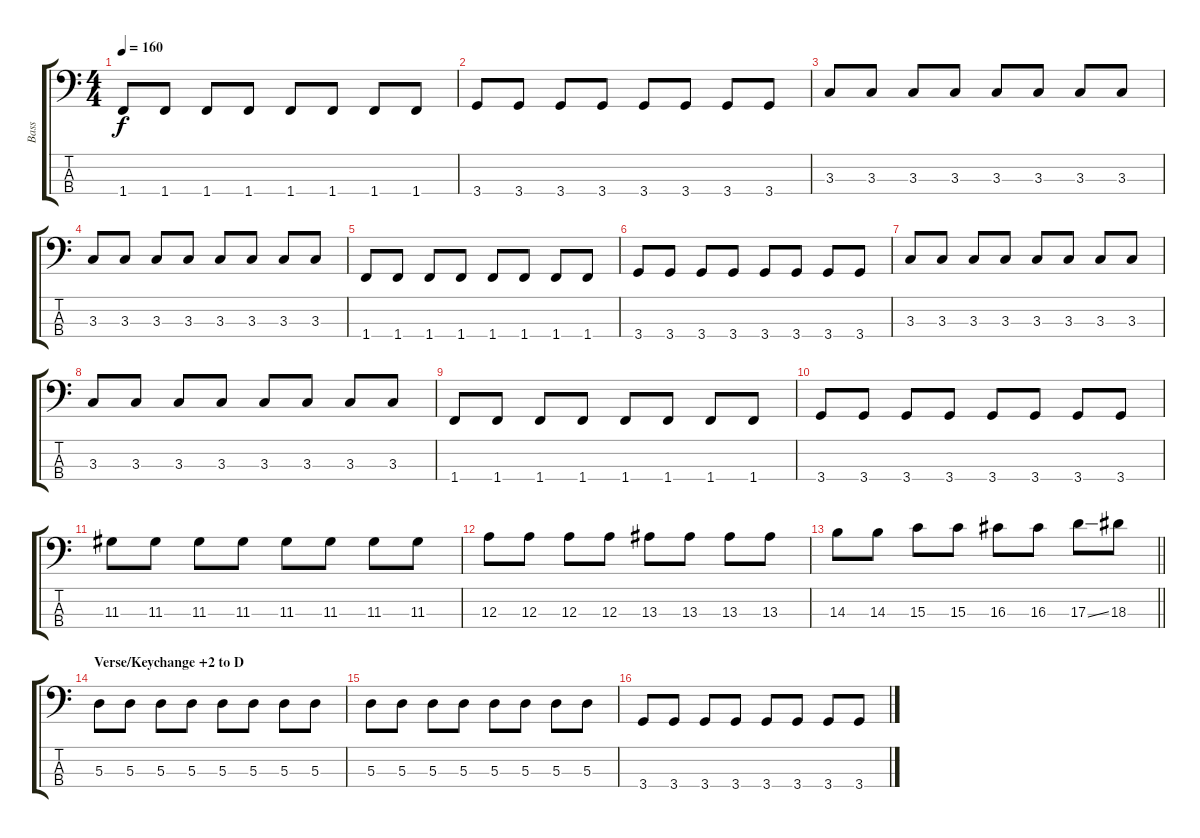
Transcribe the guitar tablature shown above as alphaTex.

\track ("Bass" "Bass") {instrument electricbassfinger}
\staff {score tabs}
\tuning (G2 D2 A1 E1) {hide}
\ts (4 4)
\tempo 160
\clef f4
\ks c
1.4.8{dy f} 1.4.8 1.4.8 1.4.8 1.4.8 1.4.8 1.4.8 1.4.8 |
3.4.8 3.4.8 3.4.8 3.4.8 3.4.8 3.4.8 3.4.8 3.4.8 |
3.3.8 3.3.8 3.3.8 3.3.8 3.3.8 3.3.8 3.3.8 3.3.8 |
3.3.8 3.3.8 3.3.8 3.3.8 3.3.8 3.3.8 3.3.8 3.3.8 |
1.4.8 1.4.8 1.4.8 1.4.8 1.4.8 1.4.8 1.4.8 1.4.8 |
3.4.8 3.4.8 3.4.8 3.4.8 3.4.8 3.4.8 3.4.8 3.4.8 |
3.3.8 3.3.8 3.3.8 3.3.8 3.3.8 3.3.8 3.3.8 3.3.8 |
3.3.8 3.3.8 3.3.8 3.3.8 3.3.8 3.3.8 3.3.8 3.3.8 |
1.4.8 1.4.8 1.4.8 1.4.8 1.4.8 1.4.8 1.4.8 1.4.8 |
3.4.8 3.4.8 3.4.8 3.4.8 3.4.8 3.4.8 3.4.8 3.4.8 |
11.3.8 11.3.8 11.3.8 11.3.8 11.3.8 11.3.8 11.3.8 11.3.8 |
12.3.8 12.3.8 12.3.8 12.3.8 13.3.8 13.3.8 13.3.8 13.3.8 |
\barLineRight lightlight
14.3.8 14.3.8 15.3.8 15.3.8 16.3.8 16.3.8 17.3{ss}.8 18.3.8 |
\section ("" "Verse/Keychange +2 to D")
5.3.8 5.3.8 5.3.8 5.3.8 5.3.8 5.3.8 5.3.8 5.3.8 |
5.3.8 5.3.8 5.3.8 5.3.8 5.3.8 5.3.8 5.3.8 5.3.8 |
3.4.8 3.4.8 3.4.8 3.4.8 3.4.8 3.4.8 3.4.8 3.4.8
